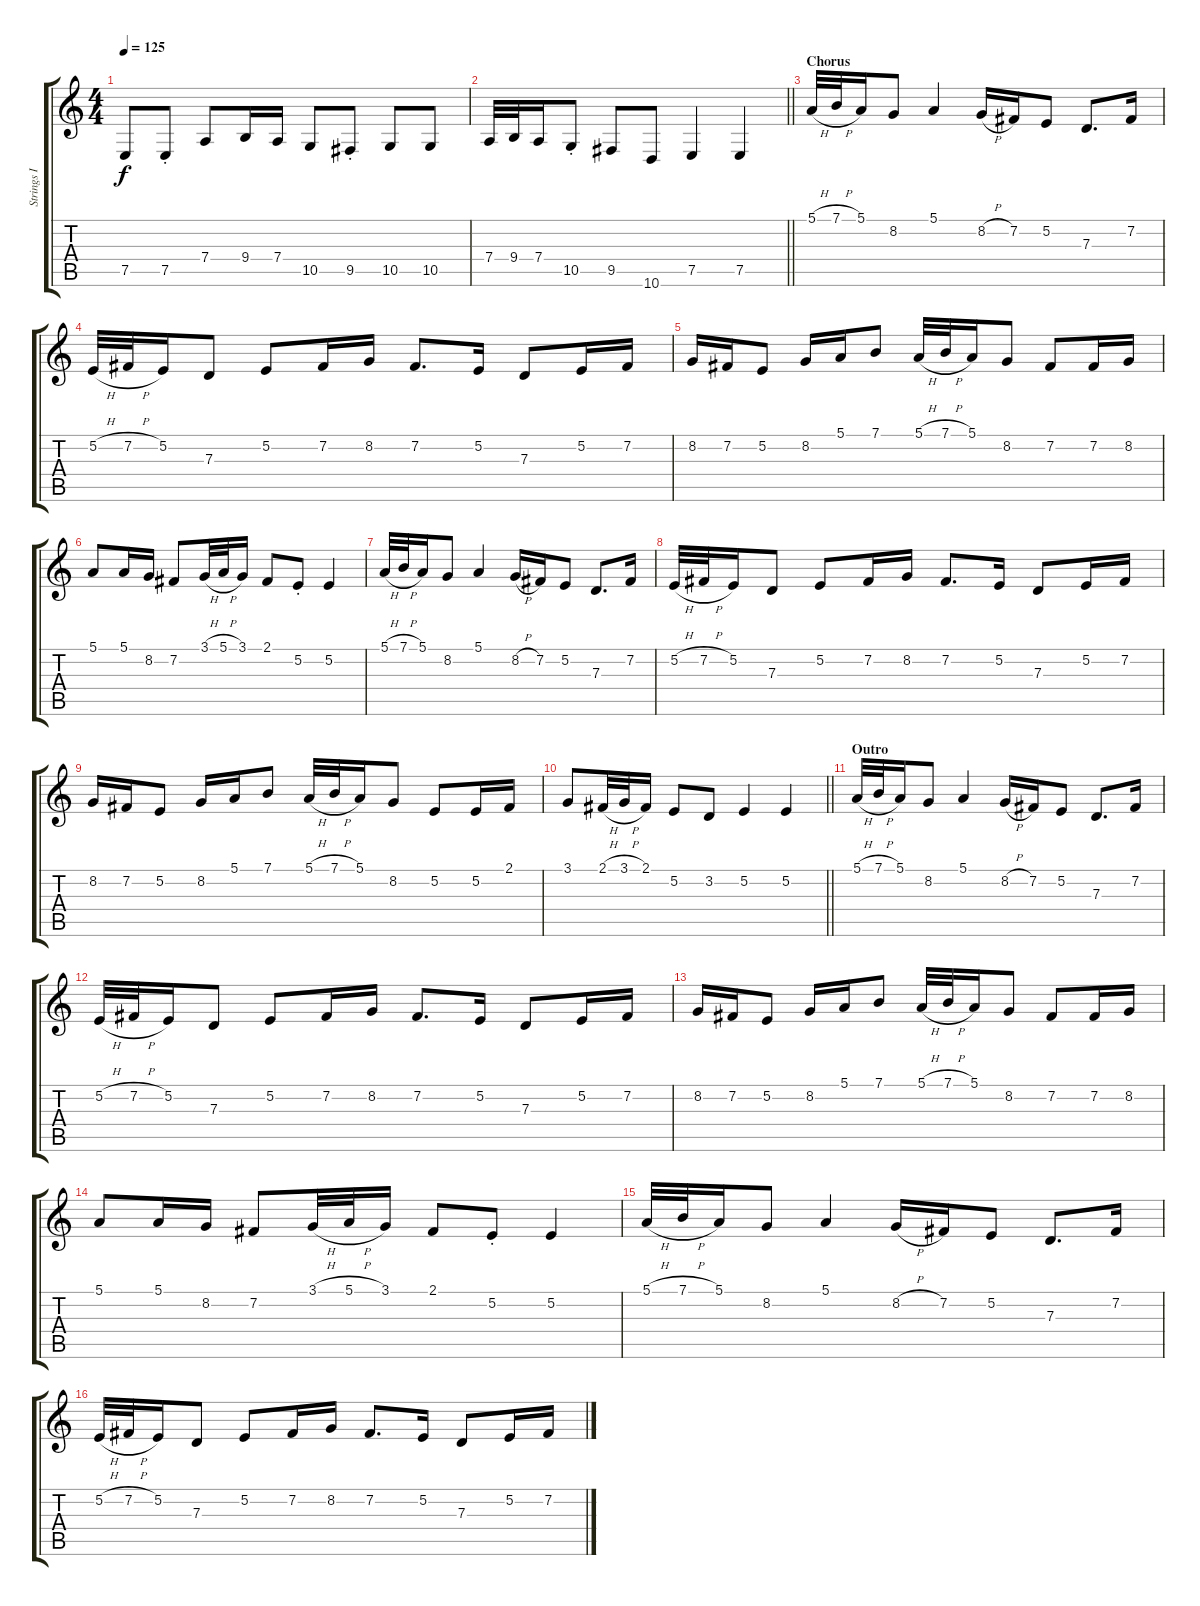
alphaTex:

\track ("Strings I" "Strings I") {instrument stringensemble1}
\staff {score tabs}
\tuning (E4 B3 G3 D3 A2 E2) {hide}
\ts (4 4)
\tempo 125
\clef g2
\ks c
7.5.8{dy f} 7.5{st}.8 7.4.8 9.4.16 7.4.16 10.5.8 9.5{st}.8 10.5.8 10.5.8 |
\barLineRight lightlight
7.4.32 9.4.32 7.4.16 10.5{st}.8 9.5.8 10.6.8 7.5.4 7.5.4 |
\section ("" "Chorus")
5.1{h}.32{volume 7 balance 7 instrument stringensemble1} 7.1{h}.32 5.1.16 8.2.8 5.1.4 8.2{h}.16 7.2.16 5.2.8 7.3.8{d} 7.2.16 |
5.2{h}.32 7.2{h}.32 5.2.16 7.3.8 5.2.8 7.2.16 8.2.16 7.2.8{d} 5.2.16 7.3.8 5.2.16 7.2.16 |
8.2.16 7.2.16 5.2.8 8.2.16 5.1.16 7.1.8 5.1{h}.32 7.1{h}.32 5.1.16 8.2.8 7.2.8 7.2.16 8.2.16 |
5.1.8 5.1.16 8.2.16 7.2.8 3.1{h}.32 5.1{h}.32 3.1.16 2.1.8 5.2{st}.8 5.2.4 |
5.1{h}.32 7.1{h}.32 5.1.16 8.2.8 5.1.4 8.2{h}.16 7.2.16 5.2.8 7.3.8{d} 7.2.16 |
5.2{h}.32 7.2{h}.32 5.2.16 7.3.8 5.2.8 7.2.16 8.2.16 7.2.8{d} 5.2.16 7.3.8 5.2.16 7.2.16 |
8.2.16 7.2.16 5.2.8 8.2.16 5.1.16 7.1.8 5.1{h}.32 7.1{h}.32 5.1.16 8.2.8 5.2.8 5.2.16 2.1.16 |
\barLineRight lightlight
3.1.8 2.1{h}.32 3.1{h}.32 2.1.16 5.2.8 3.2.8 5.2.4 5.2.4 |
\section ("" "Outro")
5.1{h}.32 7.1{h}.32 5.1.16 8.2.8 5.1.4 8.2{h}.16 7.2.16 5.2.8 7.3.8{d} 7.2.16 |
5.2{h}.32 7.2{h}.32 5.2.16 7.3.8 5.2.8 7.2.16 8.2.16 7.2.8{d} 5.2.16 7.3.8 5.2.16 7.2.16 |
8.2.16 7.2.16 5.2.8 8.2.16 5.1.16 7.1.8 5.1{h}.32 7.1{h}.32 5.1.16 8.2.8 7.2.8 7.2.16 8.2.16 |
5.1.8 5.1.16 8.2.16 7.2.8 3.1{h}.32 5.1{h}.32 3.1.16 2.1.8 5.2{st}.8 5.2.4 |
5.1{h}.32 7.1{h}.32 5.1.16 8.2.8 5.1.4 8.2{h}.16 7.2.16 5.2.8 7.3.8{d} 7.2.16 |
5.2{h}.32 7.2{h}.32 5.2.16 7.3.8 5.2.8 7.2.16 8.2.16 7.2.8{d} 5.2.16 7.3.8 5.2.16 7.2.16
